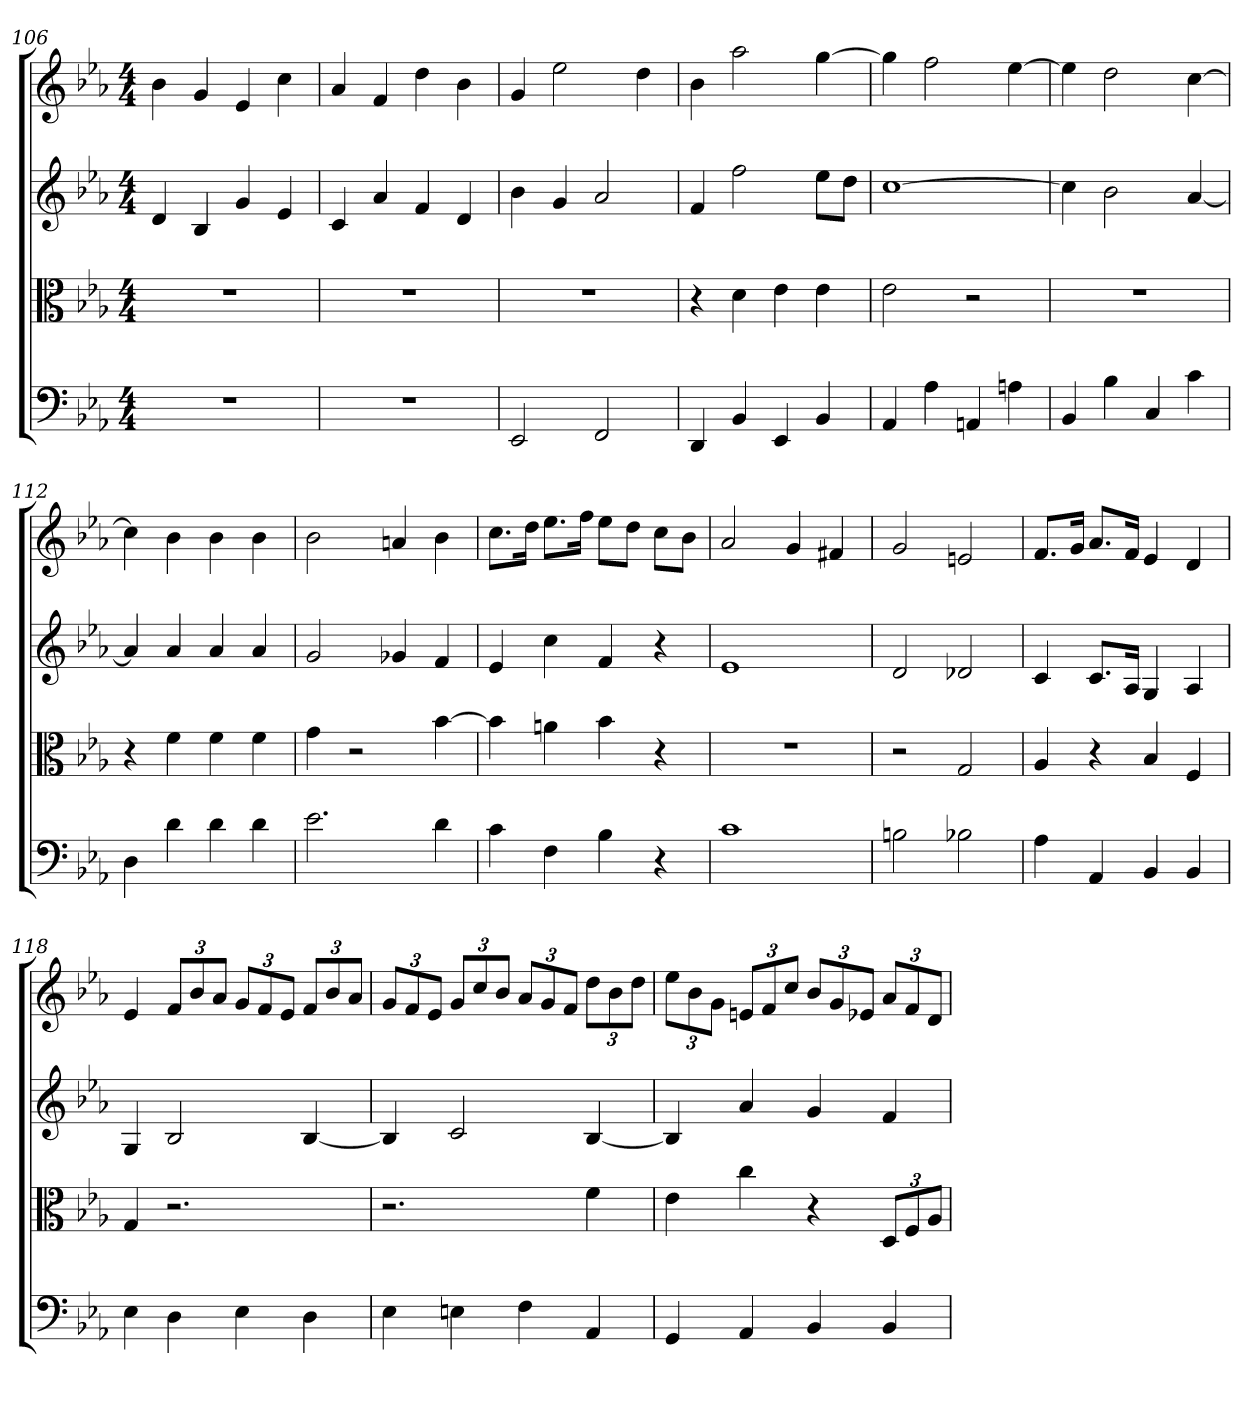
**kern	**kern	**kern	**kern
*part4	*part3	*part2	*part1
*staff4	*staff3	*staff2	*staff1
*clefF4	*clefC3	*	*
*k[b-e-a-]	*k[b-e-a-]	*k[b-e-a-]	*k[b-e-a-]
*E-:	*E-:	*E-:	*E-:
*M4/4	*M4/4	*M4/4	*M4/4
=106	=106	=106	=106
1r	1r	4d	4b-
.	.	4B-	4g
.	.	4g	4e-
.	.	4e-	4cc
=107	=107	=107	=107
1r	1r	4c	4a-
.	.	4a-	4f
.	.	4f	4dd
.	.	4d	4b-
=108	=108	=108	=108
2EE-	1r	4b-	4g
.	.	4g	2ee-
2FF	.	2a-	.
.	.	.	4dd
=109	=109	=109	=109
4DD	4r	4f	4b-
4BB-	4d	2ff	2aa-
4EE-	4e-	.	.
4BB-	4e-	8ee-L	[4gg
.	.	8ddJ	.
=110	=110	=110	=110
4AA-	2e-	[1cc	4gg]
4A-	.	.	2ff
4AAn	2r	.	.
4An	.	.	[4ee-
=111	=111	=111	=111
4BB-	1r	4cc]	4ee-]
4B-	.	2b-	2dd
4C	.	.	.
4c	.	[4a-	[4cc
=112	=112	=112	=112
4D	4r	4a-]	4cc]
4d	4f	4a-	4b-
4d	4f	4a-	4b-
4d	4f	4a-	4b-
=113	=113	=113	=113
2.e-	4g	2g	2b-
.	2r	.	.
.	.	4g-X	4an
4d	[4b-	4f	4b-
=114	=114	=114	=114
4c	4b-]	4e-	8.ccL
.	.	.	16ddJk
4F	4an	4cc	8.ee-L
.	.	.	16ffJk
4B-	4b-	4f	8ee-L
.	.	.	8ddJ
4r	4r	4r	8ccL
.	.	.	8b-J
=115	=115	=115	=115
1c	1r	1e-	2a-
.	.	.	4g
.	.	.	4f#X
=116	=116	=116	=116
2Bn	2r	2d	2g
2B-X	2G	2d-X	2en
=117	=117	=117	=117
4A-	4A-	4c	8.fL
.	.	.	16gJk
4AA-	4r	8.cL	8.a-L
.	.	16A-Jk	16fJk
4BB-	4B-	4G	4e-
4BB-	4F	4A-	4d
=118	=118	=118	=118
4E-	4G	4G	4e-
4D	2.r	2B-	12fL
.	.	.	12b-
.	.	.	12a-J
4E-	.	.	12gL
.	.	.	12f
.	.	.	12e-J
4D	.	[4B-	12fL
.	.	.	12b-
.	.	.	12a-J
=119	=119	=119	=119
4E-	2.r	4B-]	12gL
.	.	.	12f
.	.	.	12e-J
4En	.	2c	12gL
.	.	.	12cc
.	.	.	12b-J
4F	.	.	12a-L
.	.	.	12g
.	.	.	12fJ
4AA-	4f	[4B-	12ddL
.	.	.	12b-
.	.	.	12ddJ
=120	=120	=120	=120
4GG	4e-	4B-]	12ee-L
.	.	.	12b-
.	.	.	12gJ
4AA-	4cc	4a-	12enL
.	.	.	12f
.	.	.	12ccJ
4BB-	4r	4g	12b-L
.	.	.	12g
.	.	.	12e-XJ
4BB-	12D/L	4f	12a-L
.	12F/	.	12f
.	12A-/J	.	12dJ
=	=	=	=
*-	*-	*-	*-
